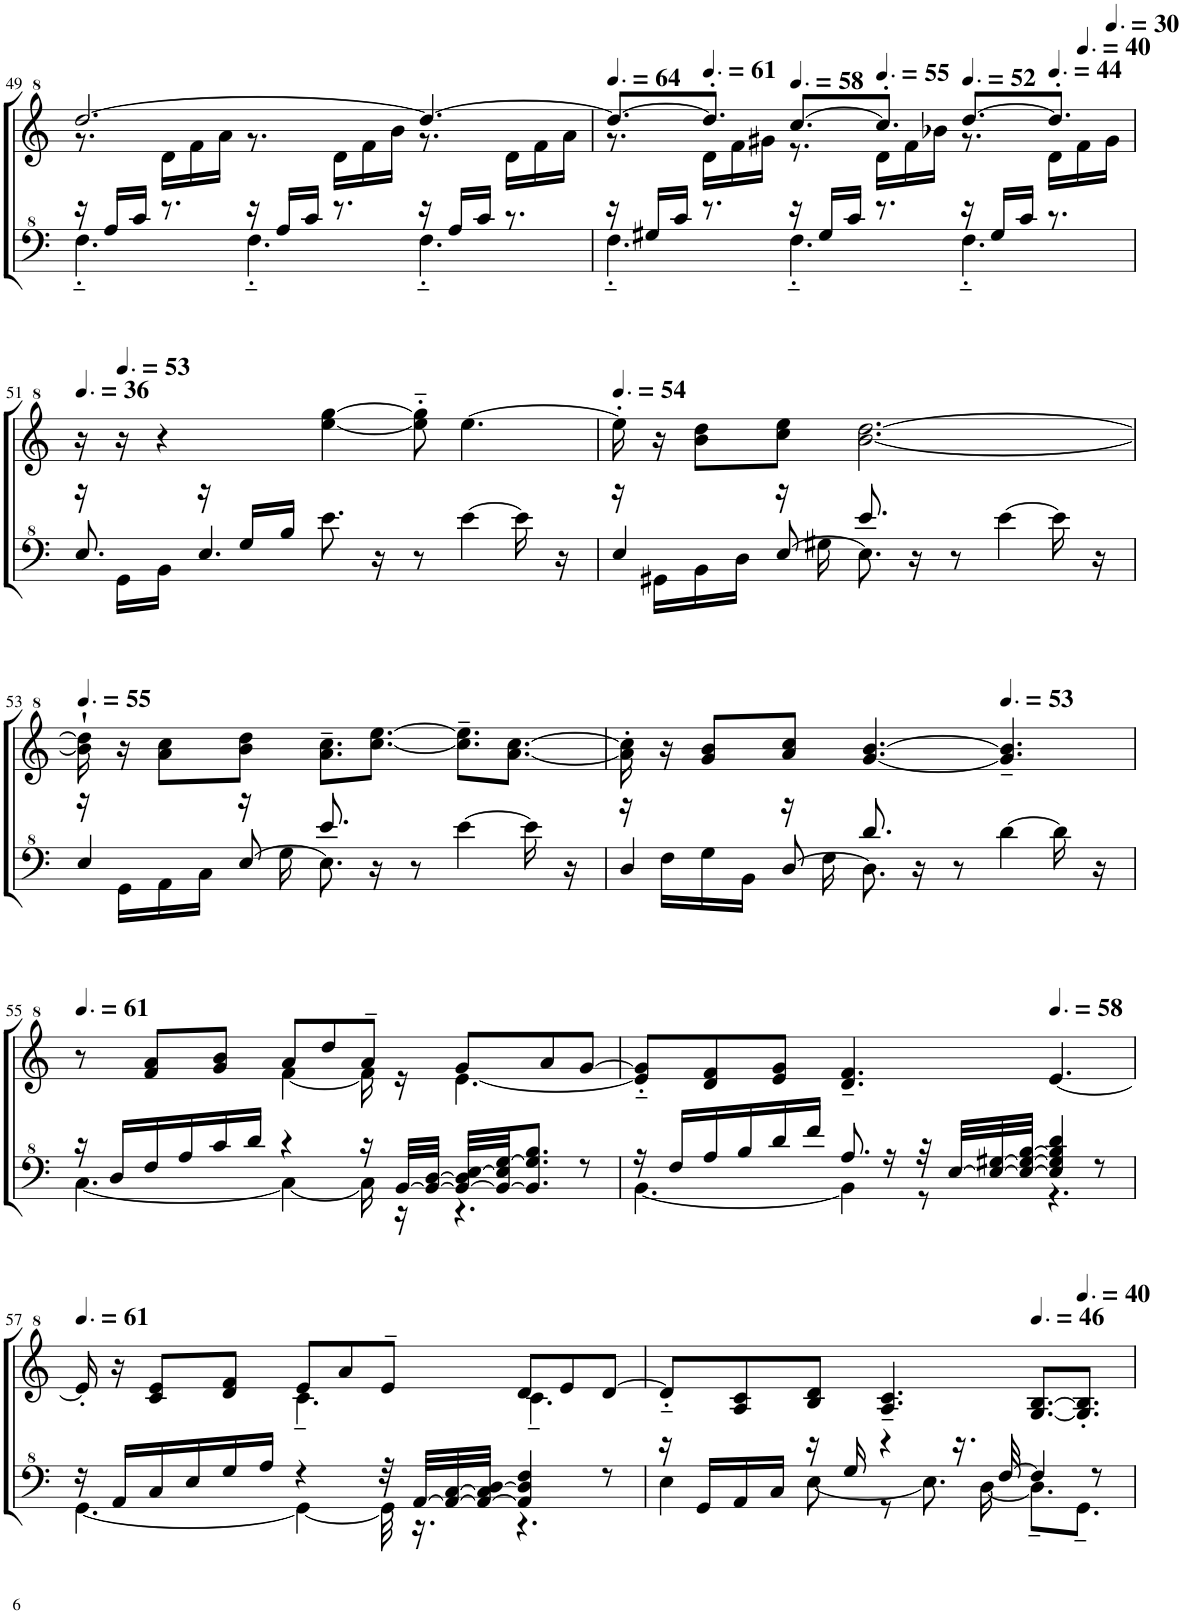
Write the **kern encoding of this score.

**kern	**kern
*part1	*part1
*staff2	*staff1
*I"Model III	*
!!LO:PB:g=z
*clefF^4	*clefG^2
*k[]	*k[]
*M9/8	*M9/8
=49	=49
*^	*^
16r	4.f'~\	[2.ddd/	8.r
16a/LL	.	.	.
16cc/JJ	.	.	.
8.r	.	.	16dd\LL
.	.	.	16ff\
.	.	.	16aa\JJ
16r	4.f'~\	.	8.r
16a/LL	.	.	.
16cc/JJ	.	.	.
8.r	.	.	16dd\LL
.	.	.	16ff\
.	.	.	16bb\JJ
16r	4.f'~\	4.ddd/_	8.r
16a/LL	.	.	.
16cc/JJ	.	.	.
8.r	.	.	16dd\LL
.	.	.	16ff\
.	.	.	16aa\JJ
=50	=50	=50	=50
*	*	*MM96	*
16r	4.f'~\	8.ddd/L_	8.r
16g#X/LL	.	.	.
16cc/JJ	.	.	.
*	*	*MM92	*
8.r	.	8.ddd'/J]	16dd\LL
.	.	.	16ff\
.	.	.	16gg#X\JJ
*	*	*MM87	*
16r	4.f'~\	[8.ccc/L	8.r
16g#/LL	.	.	.
16cc/JJ	.	.	.
*	*	*MM83	*
8.r	.	8.ccc'/J]	16dd\LL
.	.	.	16ff\
.	.	.	16bb-X\JJ
*	*	*MM78	*
16r	4.f'~\	[8.ddd/L	8.r
16g#/LL	.	.	.
16cc/JJ	.	.	.
*	*	*MM66	*
8.r	.	8.ddd'/J]	16dd\LL
*	*	*MM60	*
.	.	.	16ff\
*	*	*MM45	*
.	.	.	16gg#\JJ
*	*	*v	*v
!!LO:LB:g=z
=51	=51	=51
*	*	*MM54
16r	8.e/	16r
*	*	*MM80
16G\LL	.	16r
16B\JJ	.	4r
16r	4.e/	.
16g/LL	.	.
16b/JJ	.	.
8.ee\	.	[4eee\ [4ggg\
16r	2ryy	.
8r	.	8eee\]'~ 8ggg\]'~
[4ee\	.	[4.eee\
16ee\]	.	.
16r	16ryy	.
=52	=52	=52
*	*	*MM81
16r	4e/	16eee'\]
16G#X\LL	.	16r
16B\	.	8bb\ 8ddd\L
16d\JJ	.	.
16r	[8e/	8ccc\ 8eee\J
16g#X\	.	.
8.ee/	8.e\]	[2.bb\ [2.ddd\
16r	2ryy	.
8r	.	.
[4ee\	.	.
16ee\]	.	.
16r	16ryy	.
!!LO:LB:g=z
=53	=53	=53
*	*	*MM83
16r	4e/	16bb\]` 16ddd\]`
16G\LL	.	16r
16A\	.	8aa\ 8ccc\L
16c\JJ	.	.
16r	[8e/	8bb\ 8ddd\J
16g\	.	.
8.ee/	8.e\]	8.aa\~ 8.ccc\~L
16r	2ryy	[8.ccc\ [8.eee\J
8r	.	.
[4ee\	.	8.ccc\]~ 8.eee\]~L
.	.	[8.aa\ [8.ccc\J
16ee\]	.	.
16r	16ryy	.
=54	=54	=54
16r	4d/	16aa\]' 16ccc\]'
16f\LL	.	16r
16g\	.	8gg/ 8bb/L
16B\JJ	.	.
16r	[8d/	8aa/ 8ccc/J
16f\	.	.
8.dd/	8.d\]	[4.gg/ [4.bb/
16r	2ryy	.
8r	.	.
*	*	*MM80
[4dd\	.	4.gg/]~ 4.bb/]~
16dd\]	.	.
16r	16ryy	.
!!LO:LB:g=z
=55	=55	=55
*	*	*MM92
*	*	*^
16r	[4.c\	8r	4.ryy
16d/LL	.	.	.
16f/	.	8ff/ 8aa/L	.
16a/	.	.	.
16cc/	.	8gg/ 8bb/J	.
16dd/JJ	.	.	.
4r	4c\_	8aa/L	[4ff\
.	.	8ddd/	.
16r	16c\]	8aa~/J	16ff\]
[32B/LLL	16r	.	16r
32B/_ [32d/JJJ	.	.	.
32B/_ 32d/] [32e/LLL	4.r	8gg/L	[4.ee\
32B/_ 32e/] [32g/JJ	.	.	.
8.B/] 8.g/] 8.b/J	.	.	.
.	.	8aa/	.
8r	.	[8gg/J	.
*	*	*v	*v
=56	=56	=56
16r	[4.B\	8ee/]'~ 8gg/]'~L
16f/LL	.	.
16a/	.	8dd/ 8ff/
16b/	.	.
16dd/	.	8ee/ 8gg/J
16ff/JJ	.	.
8.a/	4B\]	4.dd/~ 4.ff/~
16r	.	.
32r	8r	.
[32e/LLL	.	.
32e/_ [32g#X/	.	.
32e/_ 32g#/_ [32b/JJJ	.	.
*	*	*MM87
4e/] 4g#/] 4b/] 4dd/	4.r	[4.ee/
8r	.	.
!!LO:LB:g=z
=57	=57	=57
*	*	*MM92
*	*	*^
16r	[4.G\	16ee'/]	4.ryy
16A/LL	.	16r	.
16c/	.	8cc/ 8ee/L	.
16e/	.	.	.
16g/	.	8dd/ 8ff/J	.
16a/JJ	.	.	.
4r	4G\_	8ee/L	4.cc~\
.	.	8aa/	.
32r	32G\]	8ee~/J	.
[32A/LLL	16.r	.	.
32A/_ [32c/	.	.	.
32A/_ 32c/] [32d/JJJ	.	.	.
4A/] 4d/] 4f/	4.r	8dd/L	4.cc~\
.	.	8ee/	.
8r	.	[8dd/J	.
*	*	*v	*v
=58	=58	=58
16r	4e\	8dd'~/L]
16G/LL	.	.
16A/	.	8a/ 8cc/
16c/JJ	.	.
16r	[8e\	8b/ 8dd/J
16g/	.	.
4r	8r	4.a/~ 4.cc/~
.	8.e\]	.
16.r	.	.
.	[16d\	.
[32f/	.	.
*	*	*MM69
4f/]	8.d~\L]	[8.g/ [8.b/L
*	*	*MM60
.	8.G~\J	8.g/]' 8.b/]'J
8r	.	.
*v	*v	*
=	=
*-	*-
